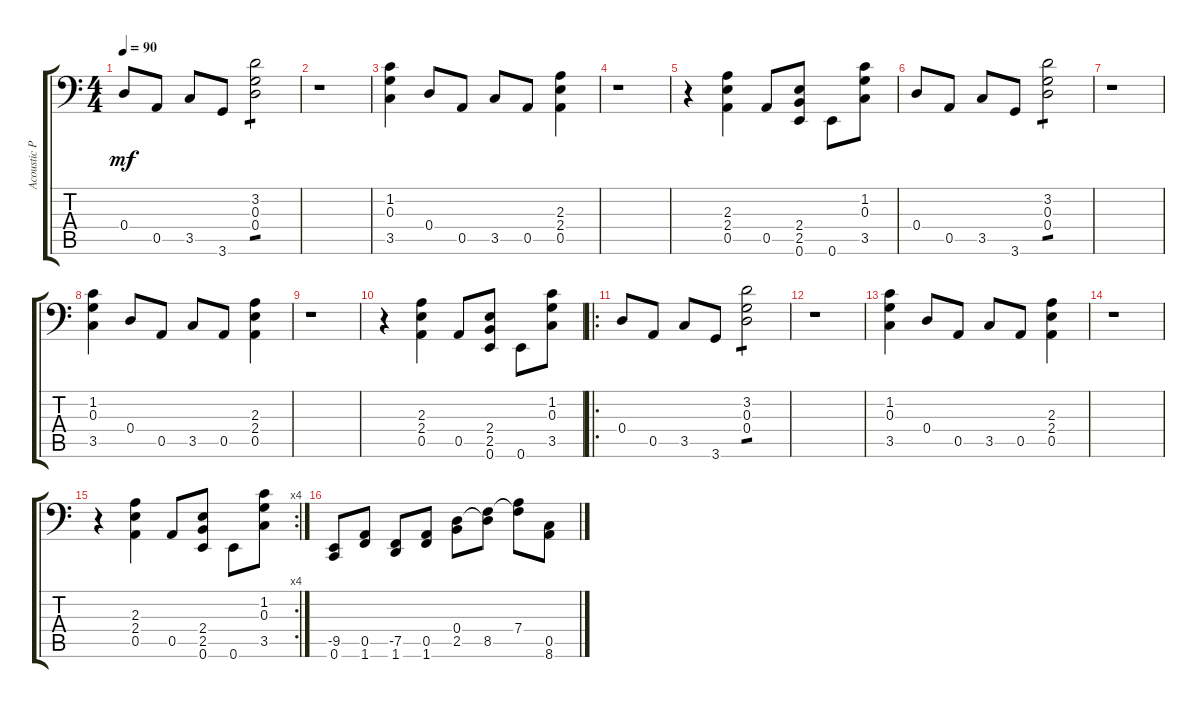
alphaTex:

\track ("Acoustic Piano (Staff 2)" "Acoustic P") {instrument acousticgrandpiano}
\staff {score tabs}
\tuning (E4 B3 G3 D3 A2 E2) {hide}
\ts (4 4)
\tempo 90
\clef f4
\ks c
0.4.8{dy mf} 0.5.8 3.5.8 3.6.8 (3.2 0.3 0.4).2{tp 1} |
r.1 |
(1.2 0.3 3.5).4 0.4.8 0.5.8 3.5.8 0.5.8 (2.3 2.4 0.5).4 |
r.1 |
r.4 (2.3 2.4 0.5).4 0.5.8 (2.4 2.5 0.6).8 0.6.8 (1.2 0.3 3.5).8 |
0.4.8 0.5.8 3.5.8 3.6.8 (3.2 0.3 0.4).2{tp 1} |
r.1 |
(1.2 0.3 3.5).4 0.4.8 0.5.8 3.5.8 0.5.8 (2.3 2.4 0.5).4 |
r.1 |
r.4 (2.3 2.4 0.5).4 0.5.8 (2.4 2.5 0.6).8 0.6.8 (1.2 0.3 3.5).8 |
\ro
0.4.8 0.5.8 3.5.8 3.6.8 (3.2 0.3 0.4).2{tp 1} |
r.1 |
(1.2 0.3 3.5).4 0.4.8 0.5.8 3.5.8 0.5.8 (2.3 2.4 0.5).4 |
r.1 |
\rc 4
r.4 (2.3 2.4 0.5).4 0.5.8 (2.4 2.5 0.6).8 0.6.8 (1.2 0.3 3.5).8 |
(-9.5 0.6).8 (0.5 1.6).8 (-7.5 1.6).8 (0.5 1.6).8 (0.4 2.5).8 (0.4{t} 8.5).8 (7.4 8.5{t}).8 (0.5 8.6).8
